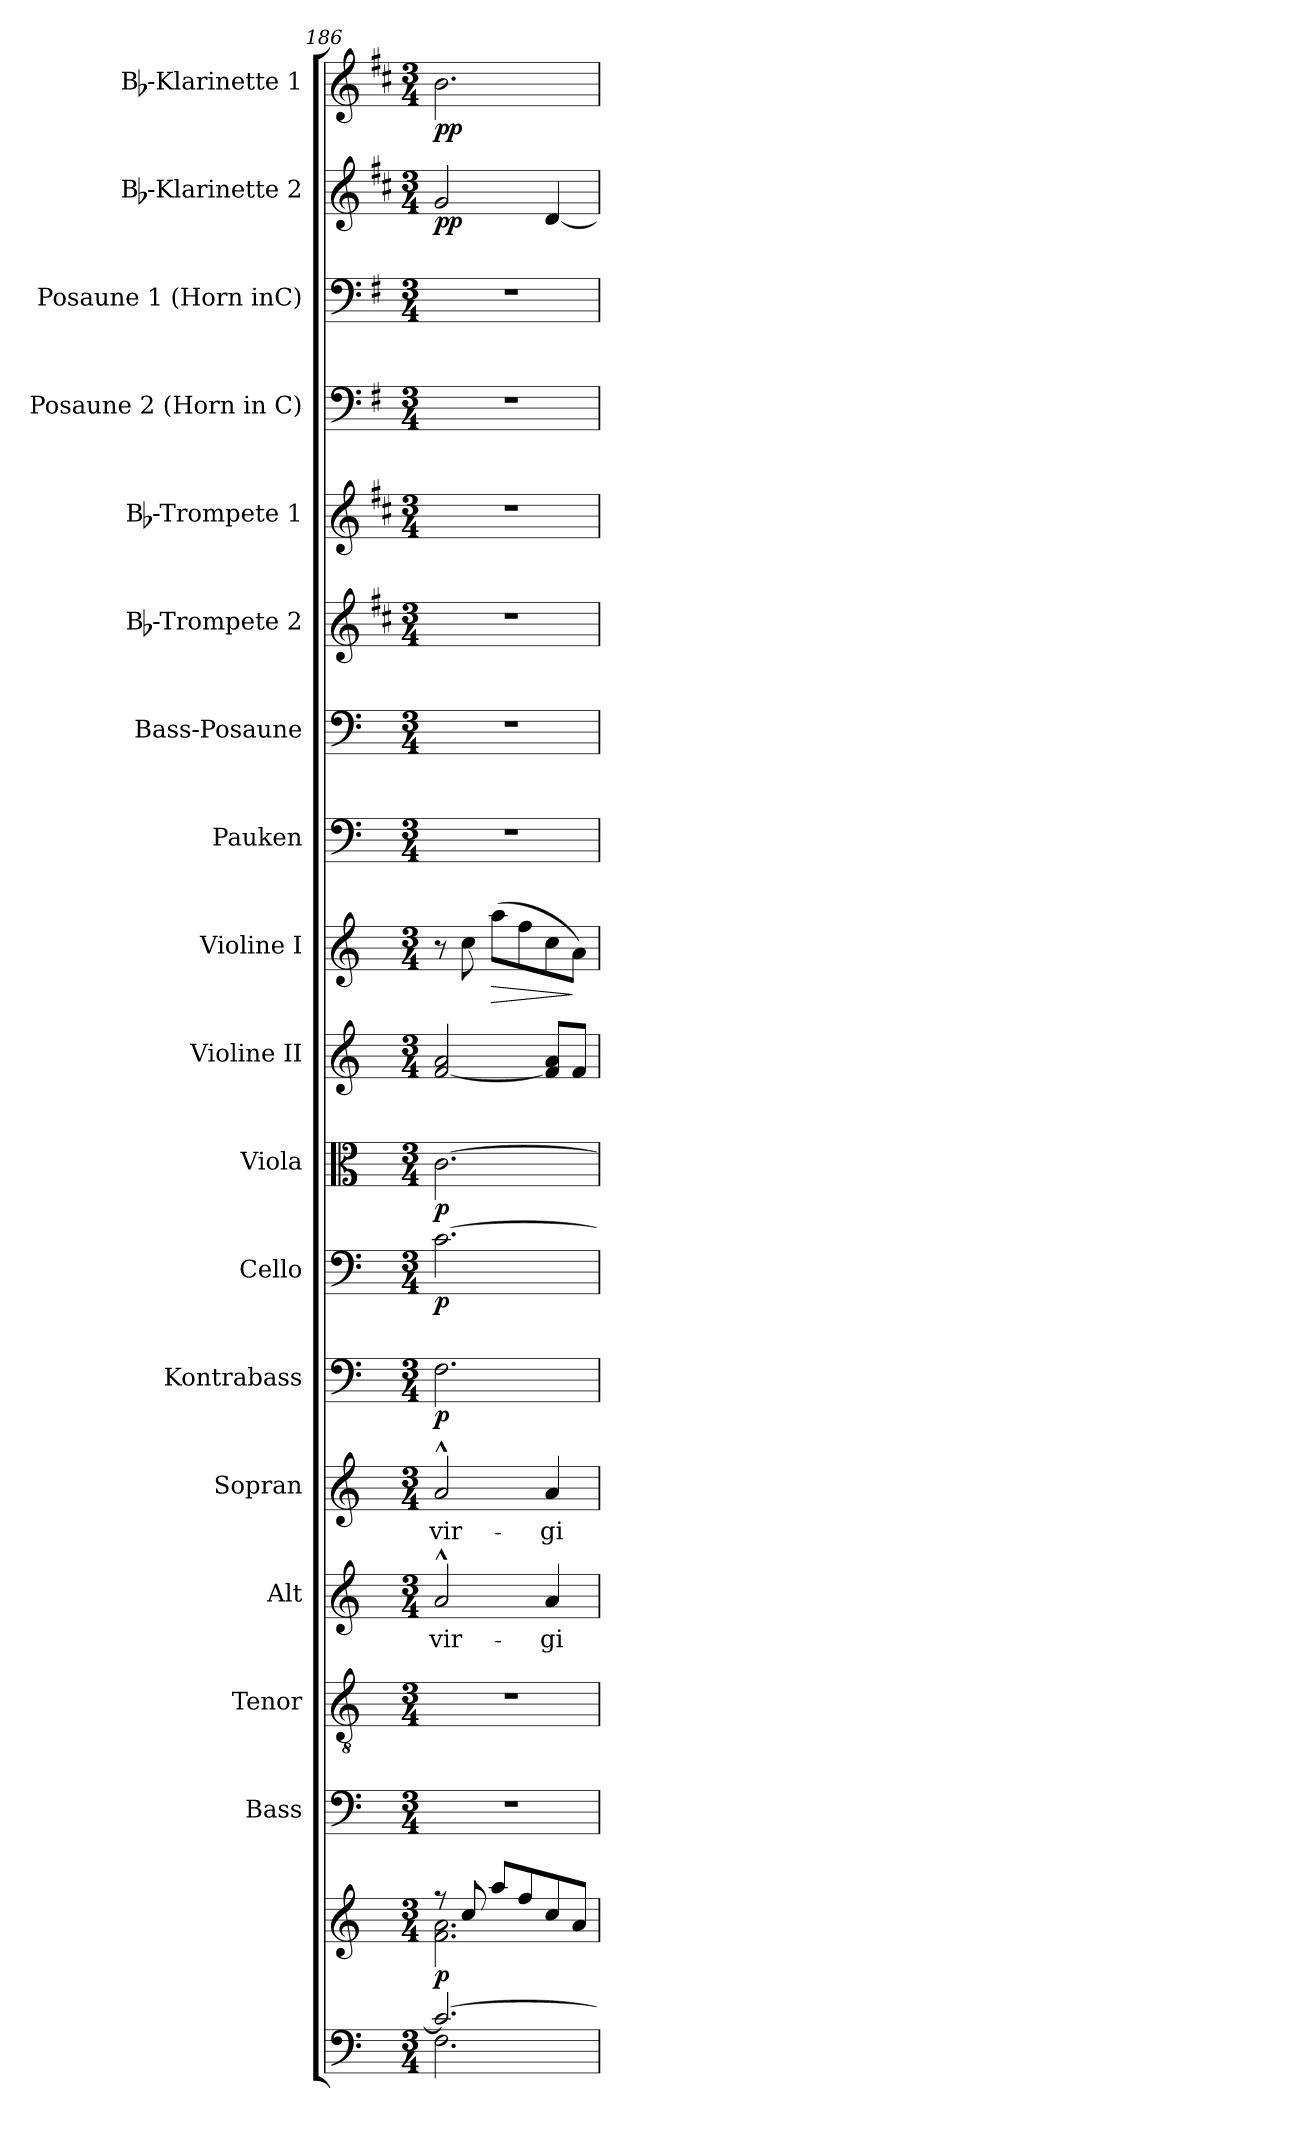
**kern	**kern	**dynam	**kern	**kern	**kern	**text	**kern	**text	**kern	**dynam	**kern	**dynam	**kern	**dynam	**kern	**kern	**dynam	**kern	**kern	**kern	**kern	**kern	**kern	**kern	**dynam	**kern	**dynam
*part18	*part18	*part18	*part17	*part16	*part15	*part15	*part14	*part14	*part13	*part13	*part12	*part12	*part11	*part11	*part10	*part9	*part9	*part8	*part7	*part6	*part5	*part4	*part3	*part2	*part2	*part1	*part1
*staff19	*staff18	*staff18/19	*staff17	*staff16	*staff15	*staff15	*staff14	*staff14	*staff13	*staff13	*staff12	*staff12	*staff11	*staff11	*staff10	*staff9	*staff9	*staff8	*staff7	*staff6	*staff5	*staff4	*staff3	*staff2	*staff2	*staff1	*staff1
*	*	*	*I"Bass	*I"Tenor	*I"Alt	*	*I"Sopran	*	*I"Kontrabass	*	*I"Cello	*	*I"Viola	*	*I"Violine II	*I"Violine I	*	*I"Pauken	*I"Bass-Posaune	*I"Bb-Trompete 2	*I"Bb-Trompete 1	*I"Posaune 2 (Horn in C)	*I"Posaune 1 (Horn inC)	*I"Bb-Klarinette 2	*	*I"Bb-Klarinette 1	*
*	*	*	*I'B.	*I'T.	*I'A.	*	*I'S.	*	*I'Kb.	*	*	*	*I'Vla.	*	*I'Vl. II	*I'Vl. I	*	*I'Pk.	*I'B-Pos.	*I'Bb Trp. 2	*I'Bb Trp. 1	*I'Pos. 2	*I'Pos. 1	*I'Bb Kl. 2	*	*I'Bb Kl. 1	*
*clefF4	*clefG2	*	*clefF4	*clefGv2	*clefG2	*	*clefG2	*	*clefF4	*	*clefF4	*	*clefC3	*	*clefG2	*clefG2	*	*clefF4	*clefF4	*clefG2	*clefG2	*clefF4	*clefF4	*clefG2	*	*clefG2	*
*	*	*	*	*	*	*	*	*	*ITrd7c12	*	*	*	*	*	*	*	*	*	*	*ITrd1c2	*ITrd1c2	*ITrd4c7	*ITrd4c7	*ITrd1c2	*	*ITrd1c2	*
*k[]	*k[]	*	*k[]	*k[]	*k[]	*	*k[]	*	*k[]	*	*k[]	*	*k[]	*	*k[]	*k[]	*	*k[]	*k[]	*k[]	*k[]	*k[]	*k[]	*k[]	*	*k[]	*
*C:	*C:	*	*C:	*C:	*C:	*	*C:	*	*C:	*	*C:	*	*C:	*	*C:	*C:	*	*C:	*C:	*C:	*C:	*C:	*C:	*C:	*	*C:	*
*M3/4	*M3/4	*	*M3/4	*M3/4	*M3/4	*	*M3/4	*	*M3/4	*	*M3/4	*	*M3/4	*	*M3/4	*M3/4	*	*M3/4	*M3/4	*M3/4	*M3/4	*M3/4	*M3/4	*M3/4	*	*M3/4	*
=186	=186	=186	=186	=186	=186	=186	=186	=186	=186	=186	=186	=186	=186	=186	=186	=186	=186	=186	=186	=186	=186	=186	=186	=186	=186	=186	=186
*^	*^	*	*	*	*	*	*	*	*	*	*	*	*	*	*	*	*	*	*	*	*	*	*	*	*	*	*
!	!	!	!	!LO:DY:b	!	!	!	!LO:LY:b	!	!LO:LY:b	!	!LO:DY:b	!	!LO:DY:b	!	!LO:DY:b	!	!	!	!	!	!	!	!	!	!	!LO:DY:b	!	!LO:DY:b
2.c/_	2.F\	8ree	2.f\ 2.a\	p	2.r	2.r	2a^^>/	vir-	2a^^>/	vir-	2.FF\	p	[2.c\	p	[2.c\	p	[2f/ 2a/	8r	.	2.r	2.r	2.r	2.r	2.r	2.r	2f/	pp	2.a\	pp
.	.	8cc/	.	.	.	.	.	.	.	.	.	.	.	.	.	.	.	8cc\	.	.	.	.	.	.	.	.	.	.	.
!	!	!	!	!	!	!	!	!	!	!	!	!	!	!	!	!	!	!	!LO:HP:b	!	!	!	!	!	!	!	!	!	!
.	.	8aa/L	.	.	.	.	.	.	.	.	.	.	.	.	.	.	.	(>8aa\L	>	.	.	.	.	.	.	.	.	.	.
.	.	8ff/	.	.	.	.	.	.	.	.	.	.	.	.	.	.	.	8ff\	.	.	.	.	.	.	.	.	.	.	.
!	!	!	!	!	!	!	!	!LO:LY:b	!	!LO:LY:b	!	!	!	!	!	!	!	!	!	!	!	!	!	!	!	!	!	!	!
.	.	8cc/	.	.	.	.	4a/	-gi-	4a/	-gi-	.	.	.	.	.	.	8f/] 8a/L	8cc\	.	.	.	.	.	.	.	[4c/	.	.	.
.	.	8a/J	.	.	.	.	.	.	.	.	.	.	.	.	.	.	8f/J	8a\J)	]	.	.	.	.	.	.	.	.	.	.
*v	*v	*	*	*	*	*	*	*	*	*	*	*	*	*	*	*	*	*	*	*	*	*	*	*	*	*	*	*	*
*	*v	*v	*	*	*	*	*	*	*	*	*	*	*	*	*	*	*	*	*	*	*	*	*	*	*	*	*	*
=	=	=	=	=	=	=	=	=	=	=	=	=	=	=	=	=	=	=	=	=	=	=	=	=	=	=	=
*-	*-	*-	*-	*-	*-	*-	*-	*-	*-	*-	*-	*-	*-	*-	*-	*-	*-	*-	*-	*-	*-	*-	*-	*-	*-	*-	*-
